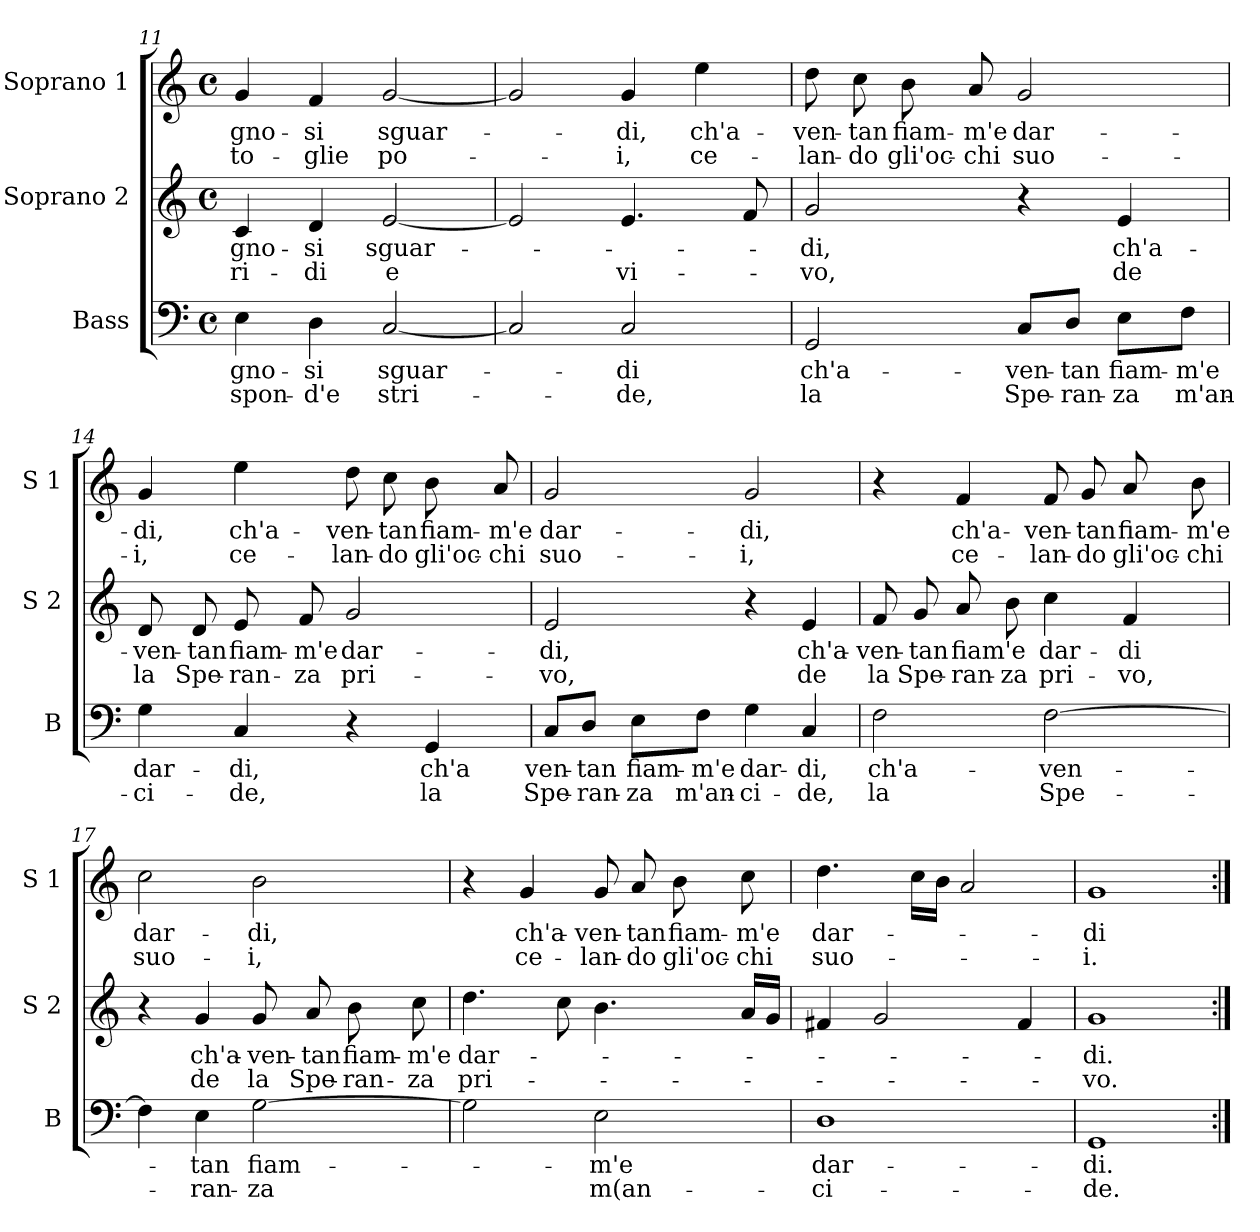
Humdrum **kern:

**kern	**text	**text	**kern	**text	**text	**kern	**text	**text
*part3	*part3	*part3	*part2	*part2	*part2	*part1	*part1	*part1
*staff3	*staff3	*staff3	*staff2	*staff2	*staff2	*staff1	*staff1	*staff1
*I"Bass	*	*	*I"Soprano 2	*	*	*I"Soprano 1	*	*
*I'B	*	*	*I'S 2	*	*	*I'S 1	*	*
*clefF4	*	*	*clefG2	*	*	*clefG2	*	*
*k[]	*	*	*k[]	*	*	*k[]	*	*
*C:	*	*	*C:	*	*	*C:	*	*
*M4/4	*	*	*M4/4	*	*	*M4/4	*	*
*met(c)	*	*	*met(c)	*	*	*met(c)	*	*
=11	=11	=11	=11	=11	=11	=11	=11	=11
!	!LO:LY:b	!LO:LY:b	!	!LO:LY:b	!LO:LY:b	!	!LO:LY:b	!LO:LY:b
4E\	-gno-	-spon-	4c/	-gno-	ri-	4g/	-gno-	to-
!	!LO:LY:b	!LO:LY:b	!	!LO:LY:b	!LO:LY:b	!	!LO:LY:b	!LO:LY:b
4D\	-si	-d'e	4d/	-si	-di	4f/	-si	-glie
!	!LO:LY:b	!LO:LY:b	!	!LO:LY:b	!LO:LY:b	!	!LO:LY:b	!LO:LY:b
[2C/	sguar-	stri-	[2e/	sguar-	e	[2g/	sguar-	po-
!!LO:PB:g=z
=12	=12	=12	=12	=12	=12	=12	=12	=12
2C/]	.	.	2e/]	.	.	2g/]	.	.
!	!LO:LY:b	!LO:LY:b	!	!	!LO:LY:b	!	!LO:LY:b	!LO:LY:b
2C/	-di	-de,	4.e/	.	vi-	4g/	-di,	-i,
!	!	!	!	!	!	!	!LO:LY:b	!LO:LY:b
.	.	.	.	.	.	4ee\	ch'a-	ce-
.	.	.	8f/	.	.	.	.	.
=13	=13	=13	=13	=13	=13	=13	=13	=13
!	!LO:LY:b	!LO:LY:b	!	!LO:LY:b	!LO:LY:b	!	!LO:LY:b	!LO:LY:b
2GG/	ch'a-	la	2g/	-di,	-vo,	8dd\	-ven-	-lan-
!	!	!	!	!	!	!	!LO:LY:b	!LO:LY:b
.	.	.	.	.	.	8cc\	-tan	-do
!	!	!	!	!	!	!	!LO:LY:b	!LO:LY:b
.	.	.	.	.	.	8b\	fiam-	gli'oc-
!	!	!	!	!	!	!	!LO:LY:b	!LO:LY:b
.	.	.	.	.	.	8a/	-m'e	-chi
!	!LO:LY:b	!LO:LY:b	!	!	!	!	!LO:LY:b	!LO:LY:b
8C/L	-ven-	Spe-	4r	.	.	2g/	dar-	suo-
!	!LO:LY:b	!LO:LY:b	!	!	!	!	!	!
8D/J	-tan	-ran-	.	.	.	.	.	.
!	!LO:LY:b	!LO:LY:b	!	!LO:LY:b	!LO:LY:b	!	!	!
8E\L	fiam-	-za	4e/	ch'a-	de	.	.	.
!	!LO:LY:b	!LO:LY:b	!	!	!	!	!	!
8F\J	-m'e	m'an-	.	.	.	.	.	.
=14	=14	=14	=14	=14	=14	=14	=14	=14
!	!LO:LY:b	!LO:LY:b	!	!LO:LY:b	!LO:LY:b	!	!LO:LY:b	!LO:LY:b
4G\	dar-	-ci-	8d/	-ven-	la	4g/	-di,	-i,
!	!	!	!	!LO:LY:b	!LO:LY:b	!	!	!
.	.	.	8d/	-tan	Spe-	.	.	.
!	!LO:LY:b	!LO:LY:b	!	!LO:LY:b	!LO:LY:b	!	!LO:LY:b	!LO:LY:b
4C/	-di,	-de,	8e/	fiam-	-ran-	4ee\	ch'a-	ce-
!	!	!	!	!LO:LY:b	!LO:LY:b	!	!	!
.	.	.	8f/	-m'e	-za	.	.	.
!	!	!	!	!LO:LY:b	!LO:LY:b	!	!LO:LY:b	!LO:LY:b
4r	.	.	2g/	dar-	pri-	8dd\	-ven-	-lan-
!	!	!	!	!	!	!	!LO:LY:b	!LO:LY:b
.	.	.	.	.	.	8cc\	-tan	-do
!	!LO:LY:b	!LO:LY:b	!	!	!	!	!LO:LY:b	!LO:LY:b
4GG/	ch'a	la	.	.	.	8b\	fiam-	gli'oc-
!	!	!	!	!	!	!	!LO:LY:b	!LO:LY:b
.	.	.	.	.	.	8a/	-m'e	-chi
!!LO:LB:g=z
=15	=15	=15	=15	=15	=15	=15	=15	=15
!	!LO:LY:b	!LO:LY:b	!	!LO:LY:b	!LO:LY:b	!	!LO:LY:b	!LO:LY:b
8C/L	ven-	Spe-	2e/	-di,	-vo,	2g/	dar-	suo-
!	!LO:LY:b	!LO:LY:b	!	!	!	!	!	!
8D/J	-tan	-ran-	.	.	.	.	.	.
!	!LO:LY:b	!LO:LY:b	!	!	!	!	!	!
8E\L	fiam-	-za	.	.	.	.	.	.
!	!LO:LY:b	!LO:LY:b	!	!	!	!	!	!
8F\J	-m'e	m'an-	.	.	.	.	.	.
!	!LO:LY:b	!LO:LY:b	!	!	!	!	!LO:LY:b	!LO:LY:b
4G\	dar-	-ci-	4r	.	.	2g/	-di,	-i,
!	!LO:LY:b	!LO:LY:b	!	!LO:LY:b	!LO:LY:b	!	!	!
4C/	-di,	-de,	4e/	ch'a-	de	.	.	.
=16	=16	=16	=16	=16	=16	=16	=16	=16
!	!LO:LY:b	!LO:LY:b	!	!LO:LY:b	!LO:LY:b	!	!	!
2F\	ch'a-	la	8f/	-ven-	la	4r	.	.
!	!	!	!	!LO:LY:b	!LO:LY:b	!	!	!
.	.	.	8g/	-tan	Spe-	.	.	.
!	!	!	!	!LO:LY:b	!LO:LY:b	!	!LO:LY:b	!LO:LY:b
.	.	.	8a/	fiam'e	-ran-	4f/	ch'a-	ce-
!	!	!	!	!	!LO:LY:b	!	!	!
.	.	.	8b\	.	-za	.	.	.
!	!LO:LY:b	!LO:LY:b	!	!LO:LY:b	!LO:LY:b	!	!LO:LY:b	!LO:LY:b
[2F\	-ven-	Spe-	4cc\	dar-	pri-	8f/	-ven-	-lan-
!	!	!	!	!	!	!	!LO:LY:b	!LO:LY:b
.	.	.	.	.	.	8g/	-tan	-do
!	!	!	!	!LO:LY:b	!LO:LY:b	!	!LO:LY:b	!LO:LY:b
.	.	.	4f/	-di	-vo,	8a/	fiam-	gli'oc-
!	!	!	!	!	!	!	!LO:LY:b	!LO:LY:b
.	.	.	.	.	.	8b\	-m'e	-chi
=17	=17	=17	=17	=17	=17	=17	=17	=17
!	!	!	!	!	!	!	!LO:LY:b	!LO:LY:b
4F\]	.	.	4r	.	.	2cc\	dar-	suo-
!	!LO:LY:b	!LO:LY:b	!	!LO:LY:b	!LO:LY:b	!	!	!
4E\	-tan	-ran-	4g/	ch'a-	de	.	.	.
!	!LO:LY:b	!LO:LY:b	!	!LO:LY:b	!LO:LY:b	!	!LO:LY:b	!LO:LY:b
[2G\	fiam-	-za	8g/	-ven-	la	2b\	-di,	-i,
!	!	!	!	!LO:LY:b	!LO:LY:b	!	!	!
.	.	.	8a/	-tan	Spe-	.	.	.
!	!	!	!	!LO:LY:b	!LO:LY:b	!	!	!
.	.	.	8b\	fiam-	-ran-	.	.	.
!	!	!	!	!LO:LY:b	!LO:LY:b	!	!	!
.	.	.	8cc\	-m'e	-za	.	.	.
!!LO:LB:g=z
=18	=18	=18	=18	=18	=18	=18	=18	=18
!	!	!	!	!LO:LY:b	!LO:LY:b	!	!	!
2G\]	.	.	4.dd\	dar-	pri-	4r	.	.
!	!	!	!	!	!	!	!LO:LY:b	!LO:LY:b
.	.	.	.	.	.	4g/	ch'a-	ce-
.	.	.	8cc\	.	.	.	.	.
!	!LO:LY:b	!LO:LY:b	!	!	!	!	!LO:LY:b	!LO:LY:b
2E\	-m'e	m(an-	4.b\	.	.	8g/	-ven-	-lan-
!	!	!	!	!	!	!	!LO:LY:b	!LO:LY:b
.	.	.	.	.	.	8a/	-tan	-do
!	!	!	!	!	!	!	!LO:LY:b	!LO:LY:b
.	.	.	.	.	.	8b\	fiam-	gli'oc-
!	!	!	!	!	!	!	!LO:LY:b	!LO:LY:b
.	.	.	16a/LL	.	.	8cc\	-m'e	-chi
.	.	.	16g/JJ	.	.	.	.	.
=19	=19	=19	=19	=19	=19	=19	=19	=19
!	!LO:LY:b	!LO:LY:b	!	!	!	!	!LO:LY:b	!LO:LY:b
1D	dar-	-ci-	4f#X/	.	.	4.dd\	dar-	suo-
.	.	.	2g/	.	.	.	.	.
.	.	.	.	.	.	16cc\LL	.	.
.	.	.	.	.	.	16b\JJ	.	.
.	.	.	.	.	.	2a/	.	.
.	.	.	4f#/	.	.	.	.	.
=20	=20	=20	=20	=20	=20	=20	=20	=20
!	!LO:LY:b	!LO:LY:b	!	!LO:LY:b	!LO:LY:b	!	!LO:LY:b	!LO:LY:b
1GG	-di.	-de.	1g	-di.	-vo.	1g	-di	-i.
=:|!	=:|!	=:|!	=:|!	=:|!	=:|!	=:|!	=:|!	=:|!
*-	*-	*-	*-	*-	*-	*-	*-	*-
